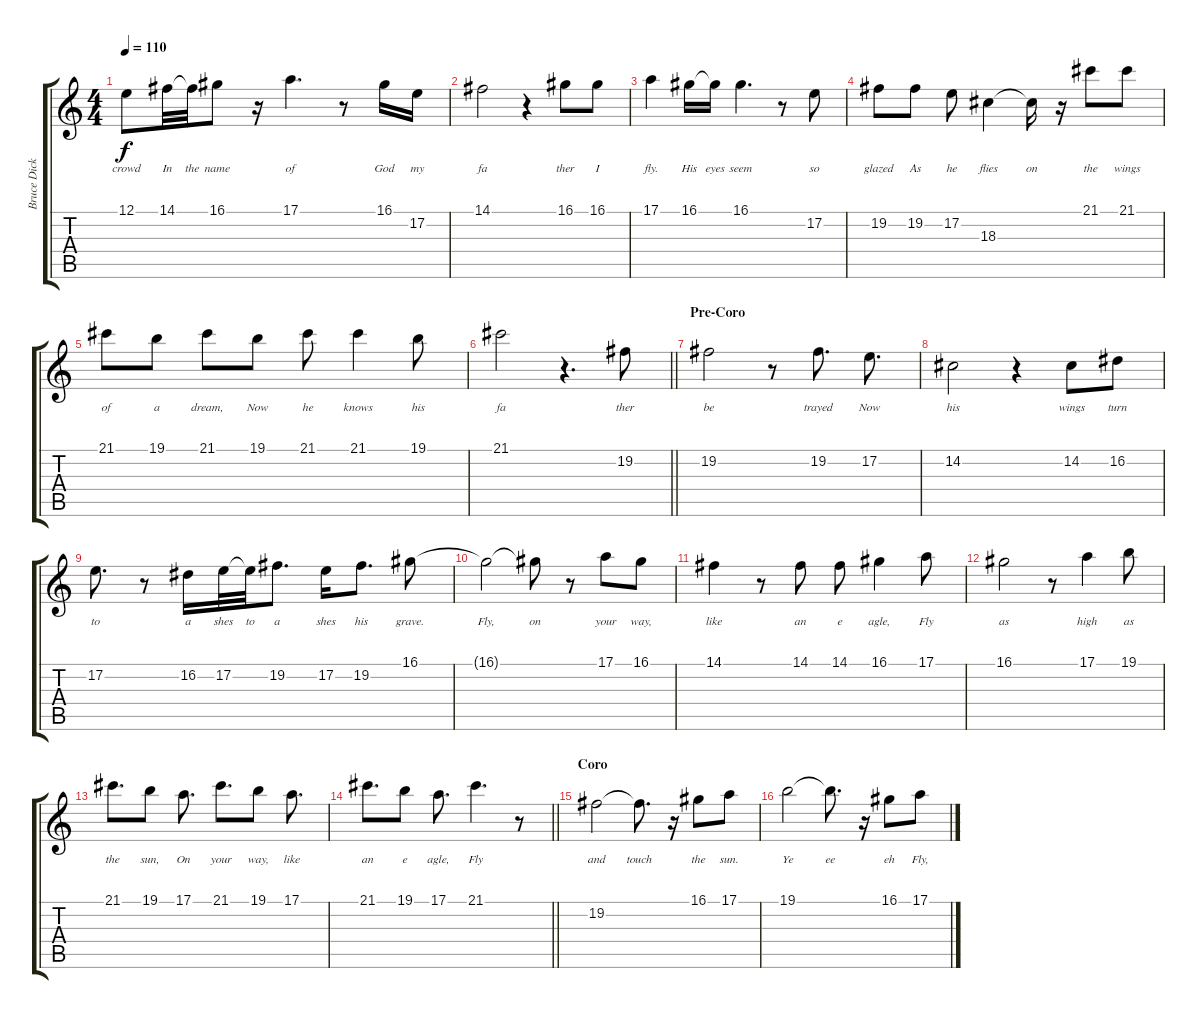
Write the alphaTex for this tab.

\track ("Bruce Dickinson" "Bruce Dick") {instrument lead2sawtooth}
\staff {score tabs}
\tuning (E4 B3 G3 D3 A2 E2) {hide}
\ts (4 4)
\tempo 110
\clef g2
\ks c
12.1{t}.8{lyrics (0 "crowd") lyrics (1 "") lyrics (2 "") lyrics (3 "") lyrics (4 "") dy f} 14.1.32{lyrics (0 "In") lyrics (1 "") lyrics (2 "") lyrics (3 "") lyrics (4 "")} 14.1{t}.32{lyrics (0 "the") lyrics (1 "") lyrics (2 "") lyrics (3 "") lyrics (4 "")} 16.1.8{lyrics (0 "name") lyrics (1 "") lyrics (2 "") lyrics (3 "") lyrics (4 "")} r.16 17.1.4{d lyrics (0 "of") lyrics (1 "") lyrics (2 "") lyrics (3 "") lyrics (4 "")} r.8 16.1.16{lyrics (0 "God") lyrics (1 "") lyrics (2 "") lyrics (3 "") lyrics (4 "")} 17.2.16{lyrics (0 "my") lyrics (1 "") lyrics (2 "") lyrics (3 "") lyrics (4 "")} |
14.1.2{lyrics (0 "fa") lyrics (1 "") lyrics (2 "") lyrics (3 "") lyrics (4 "")} r.4 16.1.8{lyrics (0 "ther") lyrics (1 "") lyrics (2 "") lyrics (3 "") lyrics (4 "")} 16.1.8{lyrics (0 "I") lyrics (1 "") lyrics (2 "") lyrics (3 "") lyrics (4 "")} |
17.1.4{lyrics (0 "fly.") lyrics (1 "") lyrics (2 "") lyrics (3 "") lyrics (4 "")} 16.1.16{lyrics (0 "His") lyrics (1 "") lyrics (2 "") lyrics (3 "") lyrics (4 "")} 16.1{t}.16{lyrics (0 "eyes") lyrics (1 "") lyrics (2 "") lyrics (3 "") lyrics (4 "")} 16.1.4{d lyrics (0 "seem") lyrics (1 "") lyrics (2 "") lyrics (3 "") lyrics (4 "")} r.8 17.2.8{lyrics (0 "so") lyrics (1 "") lyrics (2 "") lyrics (3 "") lyrics (4 "")} |
19.2.8{lyrics (0 "glazed") lyrics (1 "") lyrics (2 "") lyrics (3 "") lyrics (4 "")} 19.2.8{lyrics (0 "As") lyrics (1 "") lyrics (2 "") lyrics (3 "") lyrics (4 "")} 17.2.8{lyrics (0 "he") lyrics (1 "") lyrics (2 "") lyrics (3 "") lyrics (4 "")} 18.3.4{lyrics (0 "flies") lyrics (1 "") lyrics (2 "") lyrics (3 "") lyrics (4 "")} 18.3{t}.16{lyrics (0 "on") lyrics (1 "") lyrics (2 "") lyrics (3 "") lyrics (4 "")} r.16 21.1.8{lyrics (0 "the") lyrics (1 "") lyrics (2 "") lyrics (3 "") lyrics (4 "")} 21.1.8{lyrics (0 "wings") lyrics (1 "") lyrics (2 "") lyrics (3 "") lyrics (4 "")} |
21.1.8{lyrics (0 "of") lyrics (1 "") lyrics (2 "") lyrics (3 "") lyrics (4 "")} 19.1.8{lyrics (0 "a") lyrics (1 "") lyrics (2 "") lyrics (3 "") lyrics (4 "")} 21.1.8{lyrics (0 "dream,") lyrics (1 "") lyrics (2 "") lyrics (3 "") lyrics (4 "")} 19.1.8{lyrics (0 "Now") lyrics (1 "") lyrics (2 "") lyrics (3 "") lyrics (4 "")} 21.1.8{lyrics (0 "he") lyrics (1 "") lyrics (2 "") lyrics (3 "") lyrics (4 "")} 21.1.4{lyrics (0 "knows") lyrics (1 "") lyrics (2 "") lyrics (3 "") lyrics (4 "")} 19.1.8{lyrics (0 "his") lyrics (1 "") lyrics (2 "") lyrics (3 "") lyrics (4 "")} |
\barLineRight lightlight
21.1.2{lyrics (0 "fa") lyrics (1 "") lyrics (2 "") lyrics (3 "") lyrics (4 "")} r.4{d} 19.2.8{lyrics (0 "ther") lyrics (1 "") lyrics (2 "") lyrics (3 "") lyrics (4 "")} |
\section ("" "Pre-Coro")
19.2.2{lyrics (0 "be") lyrics (1 "") lyrics (2 "") lyrics (3 "") lyrics (4 "")} r.8 19.2.8{d lyrics (0 "trayed") lyrics (1 "") lyrics (2 "") lyrics (3 "") lyrics (4 "")} 17.2.8{d lyrics (0 "Now") lyrics (1 "") lyrics (2 "") lyrics (3 "") lyrics (4 "")} |
14.2.2{lyrics (0 "his") lyrics (1 "") lyrics (2 "") lyrics (3 "") lyrics (4 "")} r.4 14.2.8{lyrics (0 "wings") lyrics (1 "") lyrics (2 "") lyrics (3 "") lyrics (4 "")} 16.2.8{lyrics (0 "turn") lyrics (1 "") lyrics (2 "") lyrics (3 "") lyrics (4 "")} |
17.2.8{d lyrics (0 "to") lyrics (1 "") lyrics (2 "") lyrics (3 "") lyrics (4 "")} r.8 16.2.16{lyrics (0 "a") lyrics (1 "") lyrics (2 "") lyrics (3 "") lyrics (4 "")} 17.2.32{lyrics (0 "shes") lyrics (1 "") lyrics (2 "") lyrics (3 "") lyrics (4 "")} 17.2{t}.32{lyrics (0 "to") lyrics (1 "") lyrics (2 "") lyrics (3 "") lyrics (4 "")} 19.2.8{d lyrics (0 "a") lyrics (1 "") lyrics (2 "") lyrics (3 "") lyrics (4 "")} 17.2.16{lyrics (0 "shes") lyrics (1 "") lyrics (2 "") lyrics (3 "") lyrics (4 "")} 19.2.8{d lyrics (0 "his") lyrics (1 "") lyrics (2 "") lyrics (3 "") lyrics (4 "")} 16.1.8{lyrics (0 "grave.") lyrics (1 "") lyrics (2 "") lyrics (3 "") lyrics (4 "")} |
16.1{t}.2{lyrics (0 "Fly,") lyrics (1 "") lyrics (2 "") lyrics (3 "") lyrics (4 "")} 16.1{t}.8{lyrics (0 "on") lyrics (1 "") lyrics (2 "") lyrics (3 "") lyrics (4 "")} r.8 17.1.8{lyrics (0 "your") lyrics (1 "") lyrics (2 "") lyrics (3 "") lyrics (4 "")} 16.1.8{lyrics (0 "way,") lyrics (1 "") lyrics (2 "") lyrics (3 "") lyrics (4 "")} |
14.1.4{lyrics (0 "like") lyrics (1 "") lyrics (2 "") lyrics (3 "") lyrics (4 "")} r.8 14.1.8{lyrics (0 "an") lyrics (1 "") lyrics (2 "") lyrics (3 "") lyrics (4 "")} 14.1.8{lyrics (0 "e") lyrics (1 "") lyrics (2 "") lyrics (3 "") lyrics (4 "")} 16.1.4{lyrics (0 "agle,") lyrics (1 "") lyrics (2 "") lyrics (3 "") lyrics (4 "")} 17.1.8{lyrics (0 "Fly") lyrics (1 "") lyrics (2 "") lyrics (3 "") lyrics (4 "")} |
16.1.2{lyrics (0 "as") lyrics (1 "") lyrics (2 "") lyrics (3 "") lyrics (4 "")} r.8 17.1.4{lyrics (0 "high") lyrics (1 "") lyrics (2 "") lyrics (3 "") lyrics (4 "")} 19.1.8{lyrics (0 "as") lyrics (1 "") lyrics (2 "") lyrics (3 "") lyrics (4 "")} |
21.1.8{d lyrics (0 "the") lyrics (1 "") lyrics (2 "") lyrics (3 "") lyrics (4 "")} 19.1.8{lyrics (0 "sun,") lyrics (1 "") lyrics (2 "") lyrics (3 "") lyrics (4 "")} 17.1.8{d lyrics (0 "On") lyrics (1 "") lyrics (2 "") lyrics (3 "") lyrics (4 "")} 21.1.8{d lyrics (0 "your") lyrics (1 "") lyrics (2 "") lyrics (3 "") lyrics (4 "")} 19.1.8{lyrics (0 "way,") lyrics (1 "") lyrics (2 "") lyrics (3 "") lyrics (4 "")} 17.1.8{d lyrics (0 "like") lyrics (1 "") lyrics (2 "") lyrics (3 "") lyrics (4 "")} |
\barLineRight lightlight
21.1.8{d lyrics (0 "an") lyrics (1 "") lyrics (2 "") lyrics (3 "") lyrics (4 "")} 19.1.8{lyrics (0 "e") lyrics (1 "") lyrics (2 "") lyrics (3 "") lyrics (4 "")} 17.1.8{d lyrics (0 "agle,") lyrics (1 "") lyrics (2 "") lyrics (3 "") lyrics (4 "")} 21.1.4{d lyrics (0 "Fly") lyrics (1 "") lyrics (2 "") lyrics (3 "") lyrics (4 "")} r.8 |
\section ("" "Coro")
19.2.2{lyrics (0 "and") lyrics (1 "") lyrics (2 "") lyrics (3 "") lyrics (4 "")} 19.2{t}.8{d lyrics (0 "touch") lyrics (1 "") lyrics (2 "") lyrics (3 "") lyrics (4 "")} r.16 16.1.8{lyrics (0 "the") lyrics (1 "") lyrics (2 "") lyrics (3 "") lyrics (4 "")} 17.1.8{lyrics (0 "sun.") lyrics (1 "") lyrics (2 "") lyrics (3 "") lyrics (4 "")} |
19.1.2{lyrics (0 "Ye") lyrics (1 "") lyrics (2 "") lyrics (3 "") lyrics (4 "")} 19.1{t}.8{d lyrics (0 "ee") lyrics (1 "") lyrics (2 "") lyrics (3 "") lyrics (4 "")} r.16 16.1.8{lyrics (0 "eh") lyrics (1 "") lyrics (2 "") lyrics (3 "") lyrics (4 "")} 17.1.8{lyrics (0 "Fly,") lyrics (1 "") lyrics (2 "") lyrics (3 "") lyrics (4 "")}
